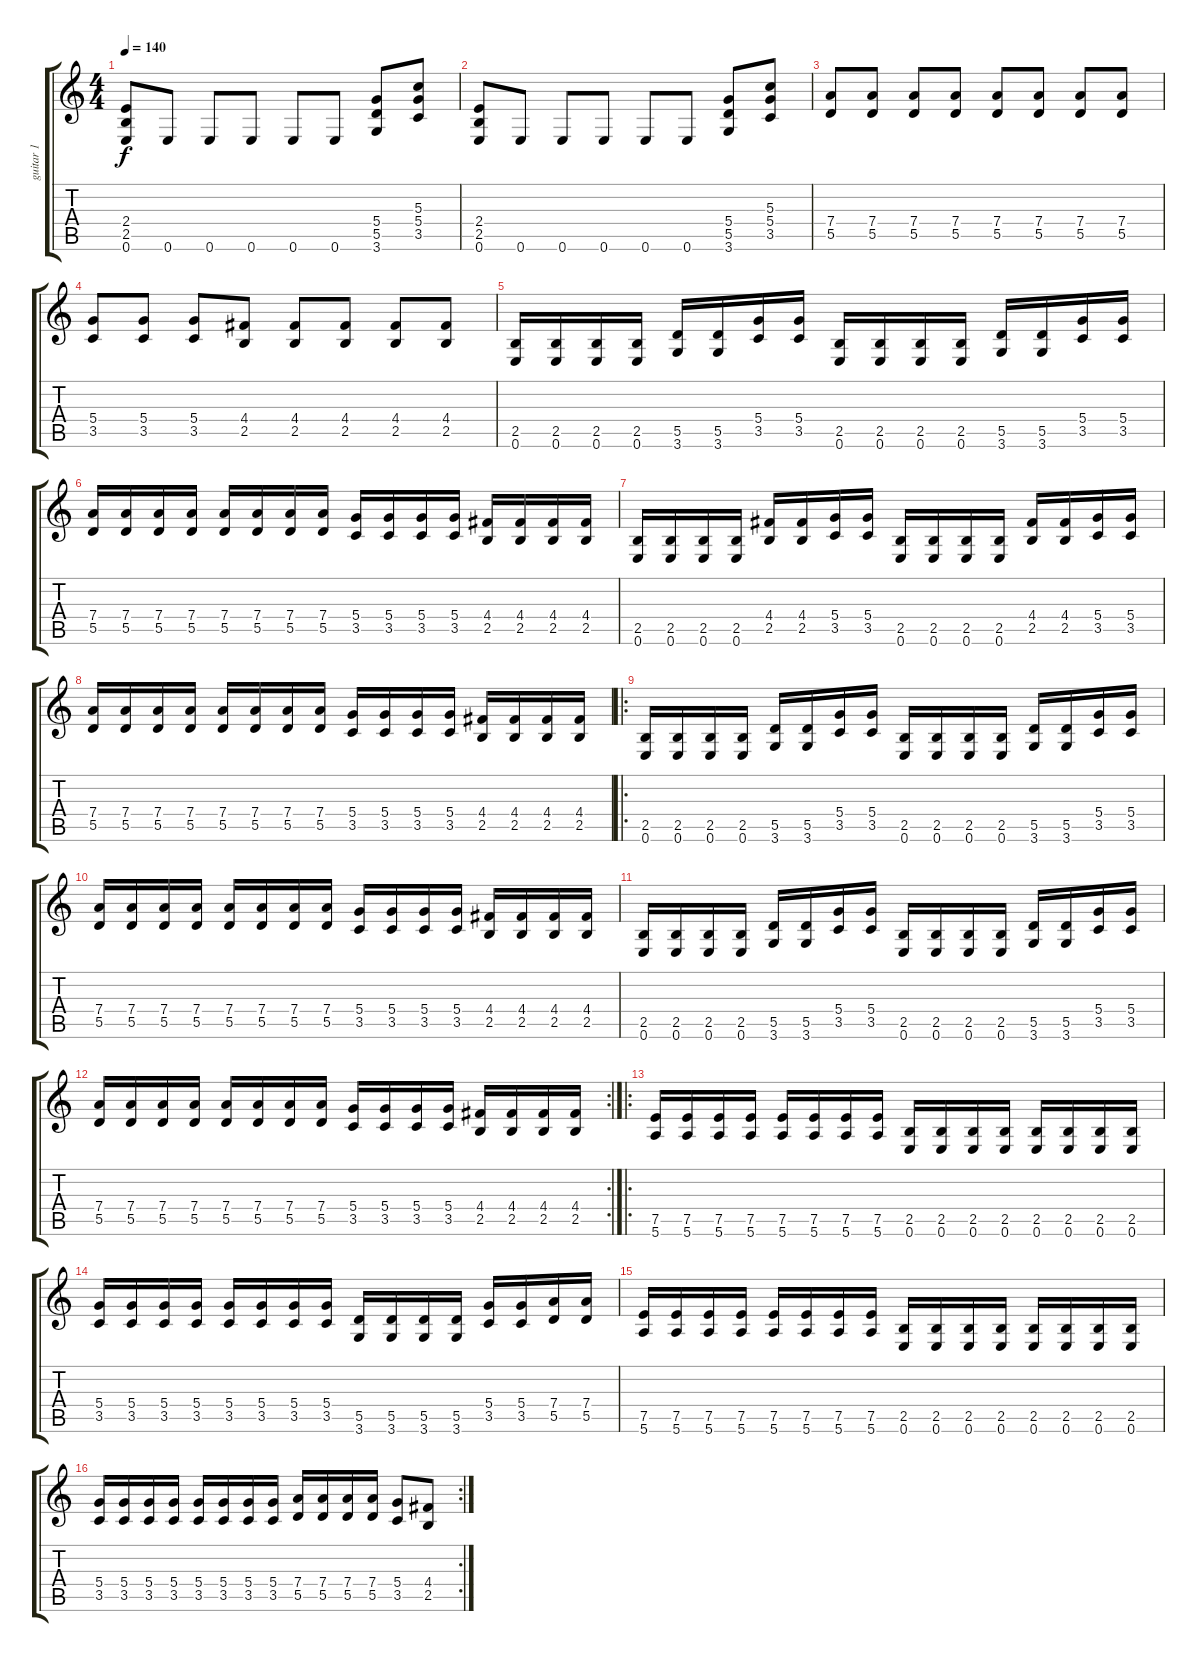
\track ("guitar 1" "guitar 1") {instrument distortionguitar}
\staff {score tabs}
\tuning (E4 B3 G3 D3 A2 E2) {hide}
\ts (4 4)
\tempo 140
\clef g2
\ks c
(2.4 2.5 0.6).8{dy f} 0.6.8 0.6.8 0.6.8 0.6.8 0.6.8 (5.4 5.5 3.6).8 (5.3 5.4 3.5).8 |
(2.4 2.5 0.6).8 0.6.8 0.6.8 0.6.8 0.6.8 0.6.8 (5.4 5.5 3.6).8 (5.3 5.4 3.5).8 |
(7.4 5.5).8 (7.4 5.5).8 (7.4 5.5).8 (7.4 5.5).8 (7.4 5.5).8 (7.4 5.5).8 (7.4 5.5).8 (7.4 5.5).8 |
(5.4 3.5).8 (5.4 3.5).8 (5.4 3.5).8 (4.4 2.5).8 (4.4 2.5).8 (4.4 2.5).8 (4.4 2.5).8 (4.4 2.5).8 |
(2.5 0.6).16 (2.5 0.6).16 (2.5 0.6).16 (2.5 0.6).16 (5.5 3.6).16 (5.5 3.6).16 (5.4 3.5).16 (5.4 3.5).16 (2.5 0.6).16 (2.5 0.6).16 (2.5 0.6).16 (2.5 0.6).16 (5.5 3.6).16 (5.5 3.6).16 (5.4 3.5).16 (5.4 3.5).16 |
(7.4 5.5).16 (7.4 5.5).16 (7.4 5.5).16 (7.4 5.5).16 (7.4 5.5).16 (7.4 5.5).16 (7.4 5.5).16 (7.4 5.5).16 (5.4 3.5).16 (5.4 3.5).16 (5.4 3.5).16 (5.4 3.5).16 (4.4 2.5).16 (4.4 2.5).16 (4.4 2.5).16 (4.4 2.5).16 |
(2.5 0.6).16 (2.5 0.6).16 (2.5 0.6).16 (2.5 0.6).16 (4.4 2.5).16 (4.4 2.5).16 (5.4 3.5).16 (5.4 3.5).16 (2.5 0.6).16 (2.5 0.6).16 (2.5 0.6).16 (2.5 0.6).16 (4.4 2.5).16 (4.4 2.5).16 (5.4 3.5).16 (5.4 3.5).16 |
(7.4 5.5).16 (7.4 5.5).16 (7.4 5.5).16 (7.4 5.5).16 (7.4 5.5).16 (7.4 5.5).16 (7.4 5.5).16 (7.4 5.5).16 (5.4 3.5).16 (5.4 3.5).16 (5.4 3.5).16 (5.4 3.5).16 (4.4 2.5).16 (4.4 2.5).16 (4.4 2.5).16 (4.4 2.5).16 |
\ro
(2.5 0.6).16 (2.5 0.6).16 (2.5 0.6).16 (2.5 0.6).16 (5.5 3.6).16 (5.5 3.6).16 (5.4 3.5).16 (5.4 3.5).16 (2.5 0.6).16 (2.5 0.6).16 (2.5 0.6).16 (2.5 0.6).16 (5.5 3.6).16 (5.5 3.6).16 (5.4 3.5).16 (5.4 3.5).16 |
(7.4 5.5).16 (7.4 5.5).16 (7.4 5.5).16 (7.4 5.5).16 (7.4 5.5).16 (7.4 5.5).16 (7.4 5.5).16 (7.4 5.5).16 (5.4 3.5).16 (5.4 3.5).16 (5.4 3.5).16 (5.4 3.5).16 (4.4 2.5).16 (4.4 2.5).16 (4.4 2.5).16 (4.4 2.5).16 |
(2.5 0.6).16 (2.5 0.6).16 (2.5 0.6).16 (2.5 0.6).16 (5.5 3.6).16 (5.5 3.6).16 (5.4 3.5).16 (5.4 3.5).16 (2.5 0.6).16 (2.5 0.6).16 (2.5 0.6).16 (2.5 0.6).16 (5.5 3.6).16 (5.5 3.6).16 (5.4 3.5).16 (5.4 3.5).16 |
\rc 2
(7.4 5.5).16 (7.4 5.5).16 (7.4 5.5).16 (7.4 5.5).16 (7.4 5.5).16 (7.4 5.5).16 (7.4 5.5).16 (7.4 5.5).16 (5.4 3.5).16 (5.4 3.5).16 (5.4 3.5).16 (5.4 3.5).16 (4.4 2.5).16 (4.4 2.5).16 (4.4 2.5).16 (4.4 2.5).16 |
\ro
(7.5 5.6).16 (7.5 5.6).16 (7.5 5.6).16 (7.5 5.6).16 (7.5 5.6).16 (7.5 5.6).16 (7.5 5.6).16 (7.5 5.6).16 (2.5 0.6).16 (2.5 0.6).16 (2.5 0.6).16 (2.5 0.6).16 (2.5 0.6).16 (2.5 0.6).16 (2.5 0.6).16 (2.5 0.6).16 |
(5.4 3.5).16 (5.4 3.5).16 (5.4 3.5).16 (5.4 3.5).16 (5.4 3.5).16 (5.4 3.5).16 (5.4 3.5).16 (5.4 3.5).16 (5.5 3.6).16 (5.5 3.6).16 (5.5 3.6).16 (5.5 3.6).16 (5.4 3.5).16 (5.4 3.5).16 (7.4 5.5).16 (7.4 5.5).16 |
(7.5 5.6).16 (7.5 5.6).16 (7.5 5.6).16 (7.5 5.6).16 (7.5 5.6).16 (7.5 5.6).16 (7.5 5.6).16 (7.5 5.6).16 (2.5 0.6).16 (2.5 0.6).16 (2.5 0.6).16 (2.5 0.6).16 (2.5 0.6).16 (2.5 0.6).16 (2.5 0.6).16 (2.5 0.6).16 |
\rc 2
(5.4 3.5).16 (5.4 3.5).16 (5.4 3.5).16 (5.4 3.5).16 (5.4 3.5).16 (5.4 3.5).16 (5.4 3.5).16 (5.4 3.5).16 (7.4 5.5).16 (7.4 5.5).16 (7.4 5.5).16 (7.4 5.5).16 (5.4 3.5).8 (4.4 2.5).8
